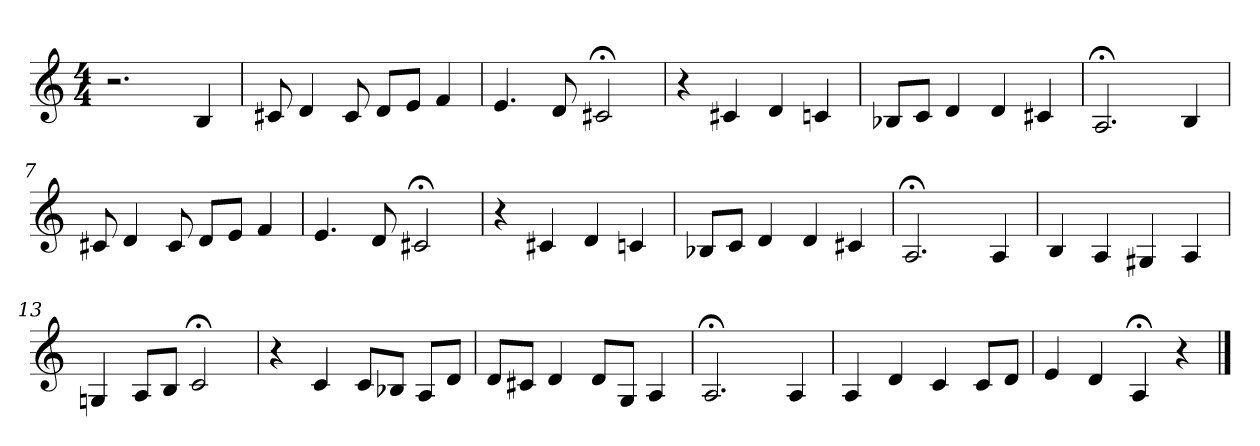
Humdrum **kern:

**kern
*part1
*staff1
*clefG2
*M4/4
=1
2.r
4B
=2
8c#X
4d
8c#
8d/L
8e/J
4f
=3
4.e
8d
2c#X;<
=4
4r
4c#X
4d
4cn
=5
8B-X/L
8c/J
4d
4d
4c#X
=6
2.A;<
4B
=7
8c#X
4d
8c#
8d/L
8e/J
4f
=8
4.e
8d
2c#X;<
=9
4r
4c#X
4d
4cn
=10
8B-X/L
8c/J
4d
4d
4c#X
=11
2.A;<
4A
=12
4B
4A
4G#X
4A
=13
4Gn
8A/L
8B/J
2c;<
=14
4r
4c
8c/L
8B-X/J
8A/L
8d/J
=15
8d/L
8c#X/J
4d
8d/L
8G/J
4A
=16
2.A;<
4A
=17
4A
4d
4c
8c/L
8d/J
=18
4e
4d
4A;<
4r
==
*-
